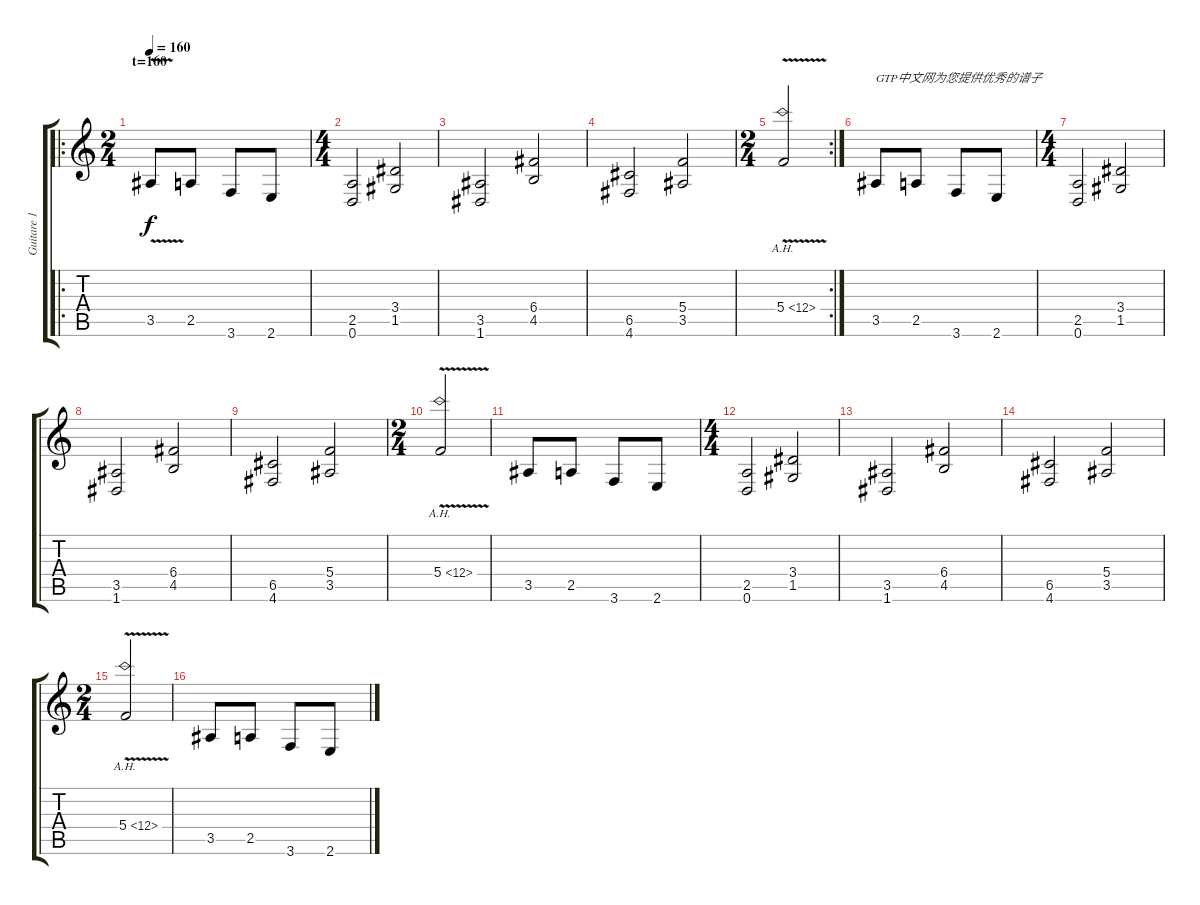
\track ("Guitare 1" "Guitare 1") {instrument overdrivenguitar}
\staff {score tabs}
\tuning (D4 A3 F3 C3 G2 D2) {hide}
\ro
\ts (2 4)
\section ("" "t=160")
\tempo 160
\clef g2
\ks c
3.5{v}.8{dy f instrument overdrivenguitar} 2.5.8 3.6.8 2.6.8 |
\ts (4 4)
(2.5 0.6).2 (3.4 1.5).2 |
(3.5 1.6).2 (6.4 4.5).2 |
(6.5 4.6).2 (5.4 3.5).2 |
\rc 2
\ts (2 4)
5.4{ah 7 v}.2 |
3.5.8{txt "GTP中文网为您提供优秀的谱子"} 2.5.8 3.6.8 2.6.8 |
\ts (4 4)
(2.5 0.6).2 (3.4 1.5).2 |
(3.5 1.6).2 (6.4 4.5).2 |
(6.5 4.6).2 (5.4 3.5).2 |
\ts (2 4)
5.4{ah 7 v}.2 |
3.5.8 2.5.8 3.6.8 2.6.8 |
\ts (4 4)
(2.5 0.6).2 (3.4 1.5).2 |
(3.5 1.6).2 (6.4 4.5).2 |
(6.5 4.6).2 (5.4 3.5).2 |
\ts (2 4)
5.4{ah 7 v}.2 |
3.5.8 2.5.8 3.6.8 2.6.8
